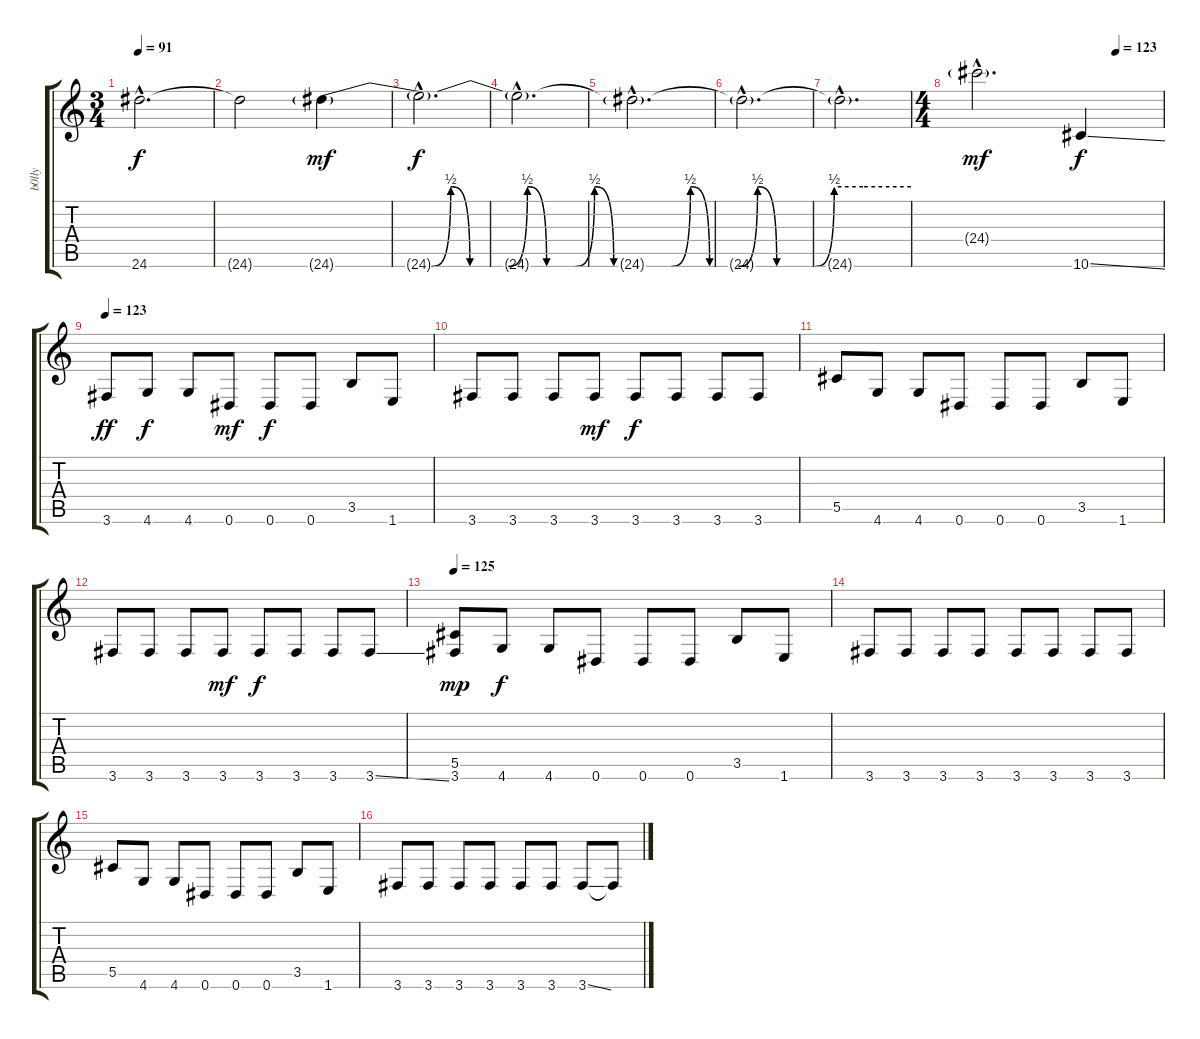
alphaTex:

\track ("b0lly" "b0lly") {instrument distortionguitar}
\staff {score tabs}
\tuning (Eb4 Bb3 Gb3 Db3 Ab2 Eb2) {hide}
\ts (3 4)
\tempo 91
\clef g2
\ks c
24.6{hac t}.2{d dy f} |
24.6{t}.2 24.6{be (custom 0 0 10 0 12 2 14 0 18 0 20 2 22 0 25 0 27 2 29 0 35 0 37 2 39 0 42 0 44 2 46 0 50 0 52 2 55 2 60 2) g}.4{dy mf instrument lead5charang} |
24.6{hac t}.2{d dy f} |
24.6{hac t}.2{d} |
24.6{hac t}.2{d} |
24.6{hac t}.2{d} |
24.6{hac t}.2{d} |
\ts (4 4)
\tempo (123 0.75)
24.4{g hac}.2{d dy mf} 10.6{ss}.4{dy f volume 12 instrument overdrivenguitar} |
\tempo 123
3.6.8{dy ff instrument overdrivenguitar} 4.6.8{dy f} 4.6.8 0.6.8{dy mf} 0.6.8{dy f} 0.6.8 3.5.8 1.6.8 |
3.6.8 3.6.8 3.6.8 3.6.8{dy mf} 3.6.8{dy f} 3.6.8 3.6.8 3.6.8 |
5.5.8 4.6.8 4.6.8 0.6.8 0.6.8 0.6.8 3.5.8 1.6.8 |
3.6.8 3.6.8 3.6.8 3.6.8{dy mf} 3.6.8{dy f} 3.6.8 3.6.8 3.6{ss}.8 |
\tempo 123
\tempo 125
(5.5 3.6).8{dy mp} 4.6.8{dy f} 4.6.8 0.6.8 0.6.8 0.6.8 3.5.8 1.6.8 |
3.6.8 3.6.8 3.6.8 3.6.8 3.6.8 3.6.8 3.6.8 3.6.8 |
5.5.8{instrument overdrivenguitar} 4.6.8 4.6.8 0.6.8 0.6.8 0.6.8 3.5.8 1.6.8 |
3.6.8 3.6.8 3.6.8 3.6.8 3.6.8 3.6.8 3.6{ss}.8{volume 13 instrument distortionguitar} 3.6{t}.8
